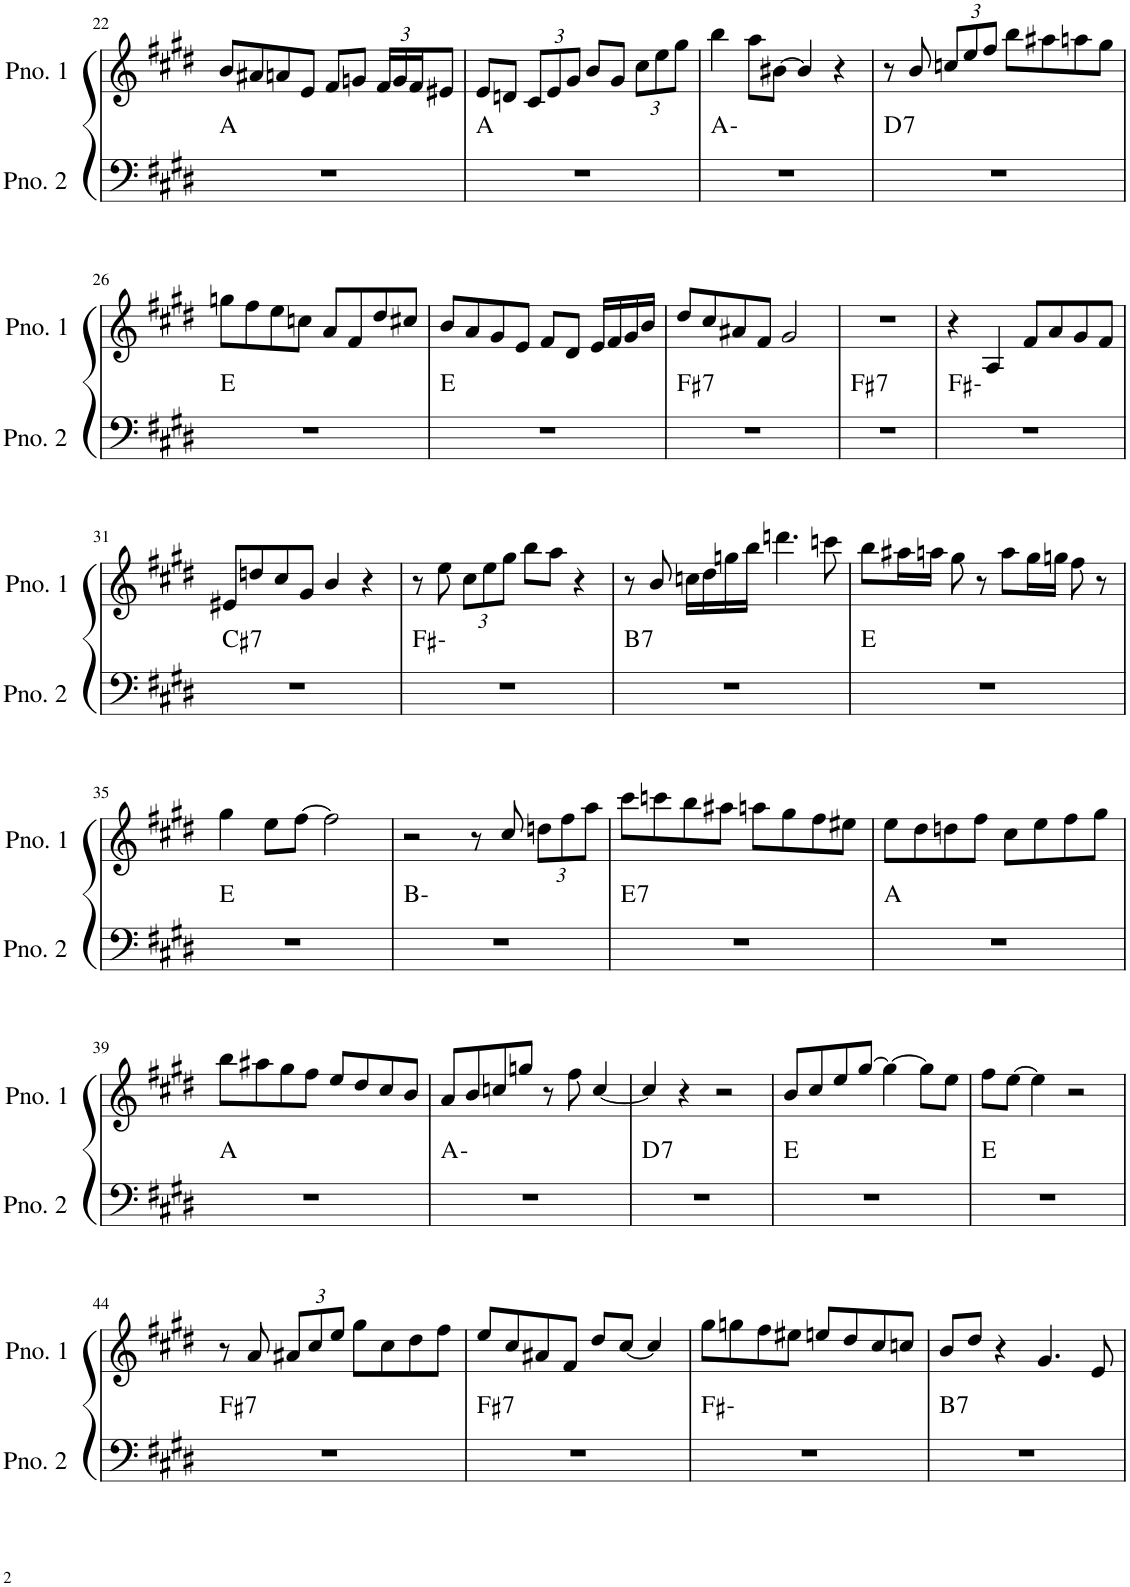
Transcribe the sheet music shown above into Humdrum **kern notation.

**kern	**harte	**kern
*part2	*part2	*part1
*staff2	*	*staff1
*I"ピアノ 2	*	*I"ピアノ 1
!!LO:PB:g=z
*clefF4	*	*clefG2
*k[f#c#g#d#]	*	*k[f#c#g#d#]
*M4/4	*	*M4/4
=22	=22	=22
1r	A:maj	8b/L
.	.	8a#X/
.	.	8an/
.	.	8e/J
.	.	8f#/L
.	.	8gn/J
*	*	*Xbrackettup
.	.	24f#/LL
.	.	24g/
.	.	24f#/J
.	.	8e#X/J
=23	=23	=23
1r	A:maj	8e/L
.	.	8dn/J
.	.	12c#/L
.	.	12e/
.	.	12g#/J
.	.	8b/L
.	.	8g#/J
.	.	12cc#\L
.	.	12ee\
.	.	12gg#\J
=24	=24	=24
1r	A:min	4bb\
.	.	8aa\L
.	.	[8b#X\J
.	.	4b#/]
.	.	4r
=25	=25	=25
!	!LO:H:kt=7	!
1r	D:7	8r
.	.	8b/
.	.	12ccn/L
.	.	12ee/
.	.	12ff#/J
.	.	8bb\L
.	.	8aa#X\
.	.	8aan\
.	.	8gg#\J
!!LO:LB:g=z
=26	=26	=26
1r	E:maj	8ggn\L
.	.	8ff#\
.	.	8ee\
.	.	8ccn\J
.	.	8a/L
.	.	8f#/
.	.	8dd#/
.	.	8cc#X/J
=27	=27	=27
1r	E:maj	8b/L
.	.	8a/
.	.	8g#/
.	.	8e/J
.	.	8f#/L
.	.	8d#/J
.	.	16e/LL
.	.	16f#/
.	.	16g#/
.	.	16b/JJ
=28	=28	=28
!	!LO:H:kt=7	!
1r	F#:7	8dd#/L
.	.	8cc#/
.	.	8a#X/
.	.	8f#/J
.	.	2g#/
=29	=29	=29
!	!LO:H:kt=7	!
1r	F#:7	1r
=30	=30	=30
1r	F#:min	4r
.	.	4A/
.	.	8f#/L
.	.	8a/
.	.	8g#/
.	.	8f#/J
!!LO:LB:g=z
=31	=31	=31
!	!LO:H:kt=7	!
1r	C#:7	8e#X/L
.	.	8ddn/
.	.	8cc#/
.	.	8g#/J
.	.	4b/
.	.	4r
=32	=32	=32
1r	F#:min	8r
.	.	8ee\
.	.	12cc#\L
.	.	12ee\
.	.	12gg#\J
.	.	8bb\L
.	.	8aa\J
.	.	4r
=33	=33	=33
!	!LO:H:kt=7	!
1r	B:7	8r
.	.	8b/
.	.	16ccn\LL
.	.	16dd#\
.	.	16ggn\
.	.	16bb\JJ
.	.	4.dddn\
.	.	8cccn\
=34	=34	=34
1r	E:maj	8bb\L
.	.	16aa#X\L
.	.	16aan\JJ
.	.	8gg#\
.	.	8r
.	.	8aa\L
.	.	16gg#\L
.	.	16ggn\JJ
.	.	8ff#\
.	.	8r
!!LO:LB:g=z
=35	=35	=35
1r	E:maj	4gg#\
.	.	8ee\L
.	.	[8ff#\J
.	.	2ff#\]
=36	=36	=36
1r	B:min	2r
.	.	8r
.	.	8cc#/
.	.	12ddn\L
.	.	12ff#\
.	.	12aa\J
=37	=37	=37
!	!LO:H:kt=7	!
1r	E:7	8ccc#\L
.	.	8cccn\
.	.	8bb\
.	.	8aa#X\J
.	.	8aan\L
.	.	8gg#\
.	.	8ff#\
.	.	8ee#X\J
=38	=38	=38
1r	A:maj	8ee\L
.	.	8dd#\
.	.	8ddn\
.	.	8ff#\J
.	.	8cc#\L
.	.	8ee\
.	.	8ff#\
.	.	8gg#\J
!!LO:LB:g=z
=39	=39	=39
1r	A:maj	8bb\L
.	.	8aa#X\
.	.	8gg#\
.	.	8ff#\J
.	.	8ee/L
.	.	8dd#/
.	.	8cc#/
.	.	8b/J
=40	=40	=40
1r	A:min	8a/L
.	.	8b/
.	.	8ccn/
.	.	8ggn/J
.	.	8r
.	.	8ff#\
.	.	[4cc/
=41	=41	=41
!	!LO:H:kt=7	!
1r	D:7	4cc/]
.	.	4r
.	.	2r
=42	=42	=42
1r	E:maj	8b/L
.	.	8cc#/
.	.	8ee/
.	.	[8gg#/J
.	.	4gg#\_
.	.	8gg#\L]
.	.	8ee\J
=43	=43	=43
1r	E:maj	8ff#\L
.	.	[8ee\J
.	.	4ee\]
.	.	2r
!!LO:LB:g=z
=44	=44	=44
!	!LO:H:kt=7	!
1r	F#:7	8r
.	.	8a/
.	.	12a#X/L
.	.	12cc#/
.	.	12ee/J
.	.	8gg#\L
.	.	8cc#\
.	.	8dd#\
.	.	8ff#\J
=45	=45	=45
!	!LO:H:kt=7	!
1r	F#:7	8ee/L
.	.	8cc#/
.	.	8a#X/
.	.	8f#/J
.	.	8dd#/L
.	.	[8cc#/J
.	.	4cc#/]
=46	=46	=46
1r	F#:min	8gg#\L
.	.	8ggn\
.	.	8ff#\
.	.	8ee#X\J
.	.	8een/L
.	.	8dd#/
.	.	8cc#/
.	.	8ccn/J
=47	=47	=47
!	!LO:H:kt=7	!
1r	B:7	8b/L
.	.	8dd#/J
.	.	4r
.	.	4.g#/
.	.	8e/
=	=	=
*-	*-	*-
